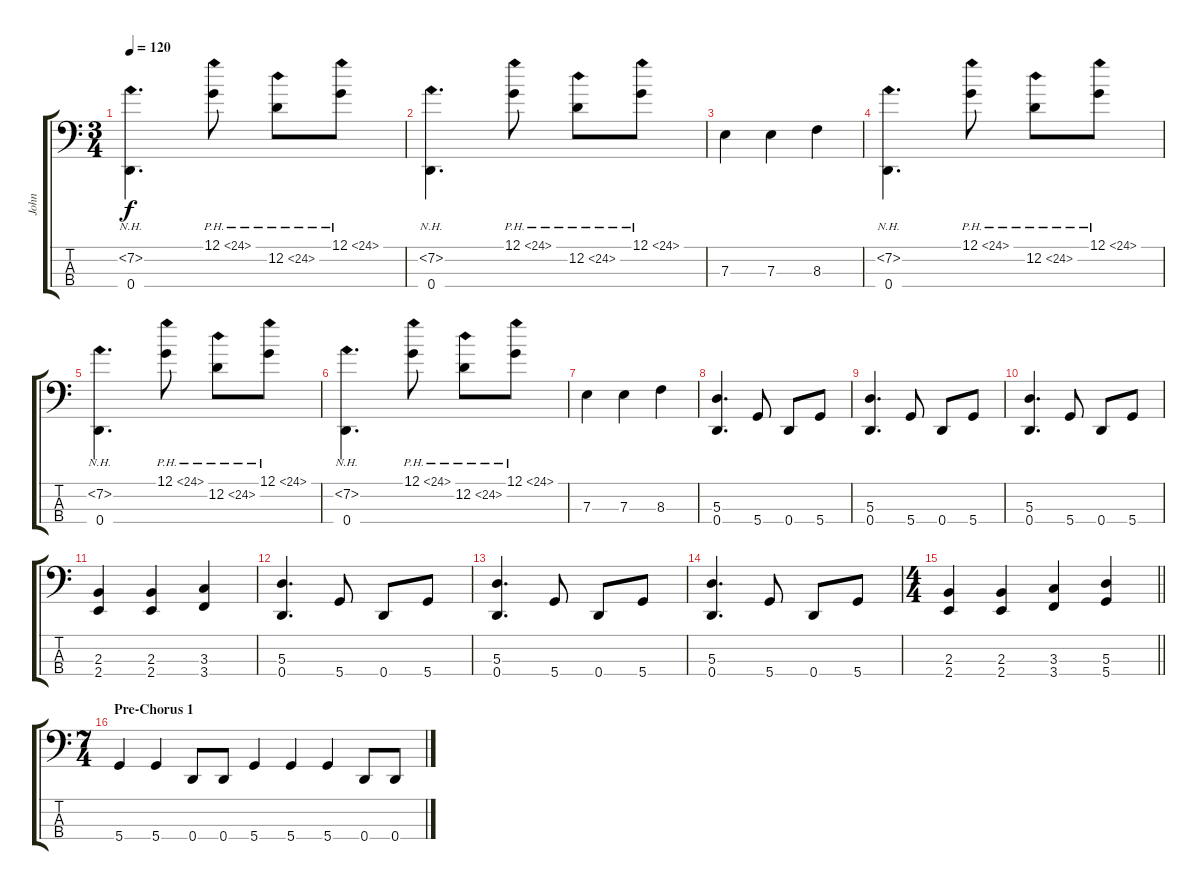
\track ("John" "John") {solo instrument electricbassfinger}
\staff {score tabs}
\tuning (G2 D2 A1 D1) {hide}
\ts (3 4)
\tempo 120
\clef f4
\ks c
(7.2{nh} 0.4).4{d dy f} 12.1{ph 12}.8 12.2{ph 12}.8 12.1{ph 12}.8 |
(7.2{nh} 0.4).4{d} 12.1{ph 12}.8 12.2{ph 12}.8 12.1{ph 12}.8 |
7.3.4 7.3.4 8.3.4 |
(7.2{nh} 0.4).4{d} 12.1{ph 12}.8 12.2{ph 12}.8 12.1{ph 12}.8 |
(7.2{nh} 0.4).4{d} 12.1{ph 12}.8 12.2{ph 12}.8 12.1{ph 12}.8 |
(7.2{nh} 0.4).4{d} 12.1{ph 12}.8 12.2{ph 12}.8 12.1{ph 12}.8 |
7.3.4 7.3.4 8.3.4 |
(5.3 0.4).4{d} 5.4.8 0.4.8 5.4.8 |
(5.3 0.4).4{d} 5.4.8 0.4.8 5.4.8 |
(5.3 0.4).4{d} 5.4.8 0.4.8 5.4.8 |
(2.3 2.4).4 (2.3 2.4).4 (3.3 3.4).4 |
(5.3 0.4).4{d} 5.4.8 0.4.8 5.4.8 |
(5.3 0.4).4{d} 5.4.8 0.4.8 5.4.8 |
(5.3 0.4).4{d} 5.4.8 0.4.8 5.4.8 |
\ts (4 4)
\barLineRight lightlight
(2.3 2.4).4 (2.3 2.4).4 (3.3 3.4).4 (5.3 5.4).4 |
\ts (7 4)
\section ("" "Pre-Chorus 1")
5.4.4 5.4.4 0.4.8 0.4.8 5.4.4 5.4.4 5.4.4 0.4.8 0.4.8
